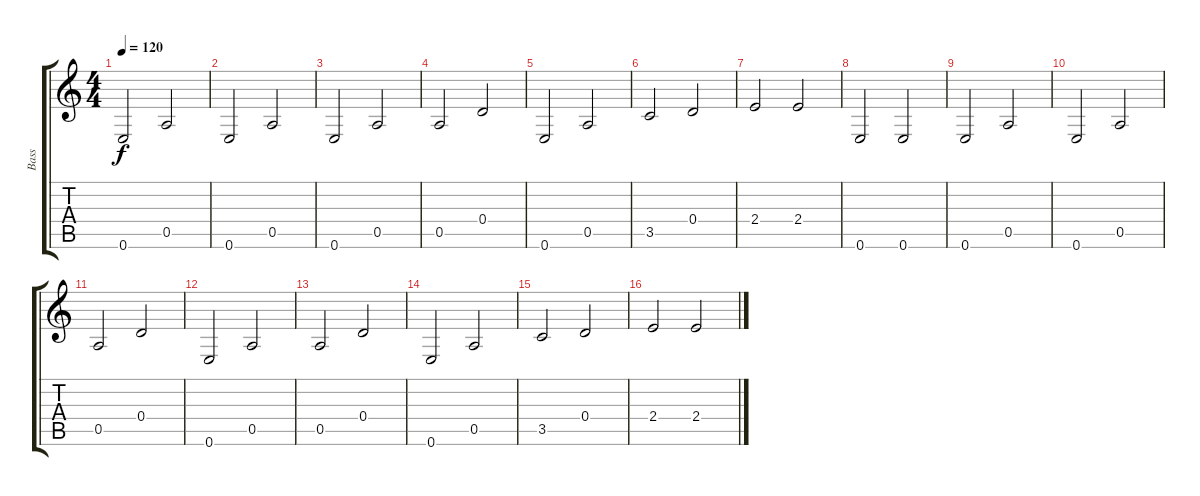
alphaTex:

\track ("Bass" "Bass") {instrument slapbass1}
\staff {score tabs}
\tuning (E4 B3 G3 D3 A2 E2) {hide}
\ts (4 4)
\tempo 120
\clef g2
\ks c
0.6.2{dy f} 0.5.2 |
0.6.2 0.5.2 |
0.6.2 0.5.2 |
0.5.2 0.4.2 |
0.6.2 0.5.2 |
3.5.2 0.4.2 |
2.4.2 2.4.2 |
0.6.2 0.6.2 |
0.6.2 0.5.2 |
0.6.2 0.5.2 |
0.5.2 0.4.2 |
0.6.2 0.5.2 |
0.5.2 0.4.2 |
0.6.2 0.5.2 |
3.5.2 0.4.2 |
2.4.2 2.4.2
